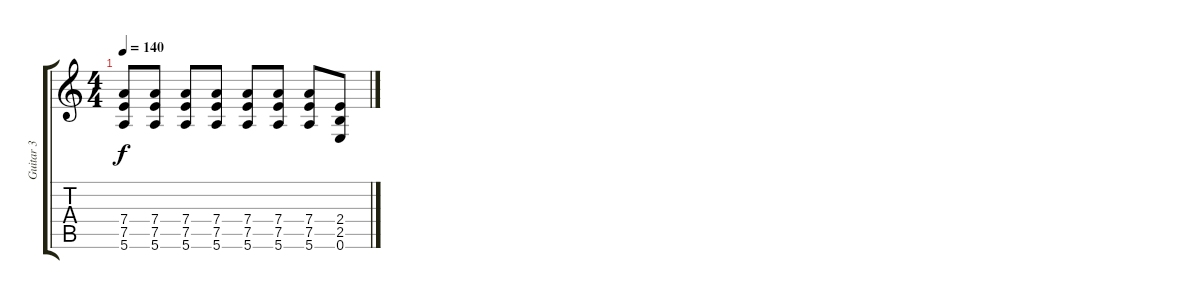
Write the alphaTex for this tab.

\track ("Guitar 3" "Guitar 3") {instrument distortionguitar}
\staff {score tabs}
\tuning (E4 B3 G3 D3 A2 E2) {hide}
\ts (4 4)
\tempo 140
\clef g2
\ks c
(7.4{t} 7.5{t} 5.6{t}).8{dy f} (7.4 7.5 5.6).8 (7.4 7.5 5.6).8 (7.4 7.5 5.6).8 (7.4 7.5 5.6).8 (7.4 7.5 5.6).8 (7.4 7.5 5.6).8 (2.4 2.5 0.6).8
